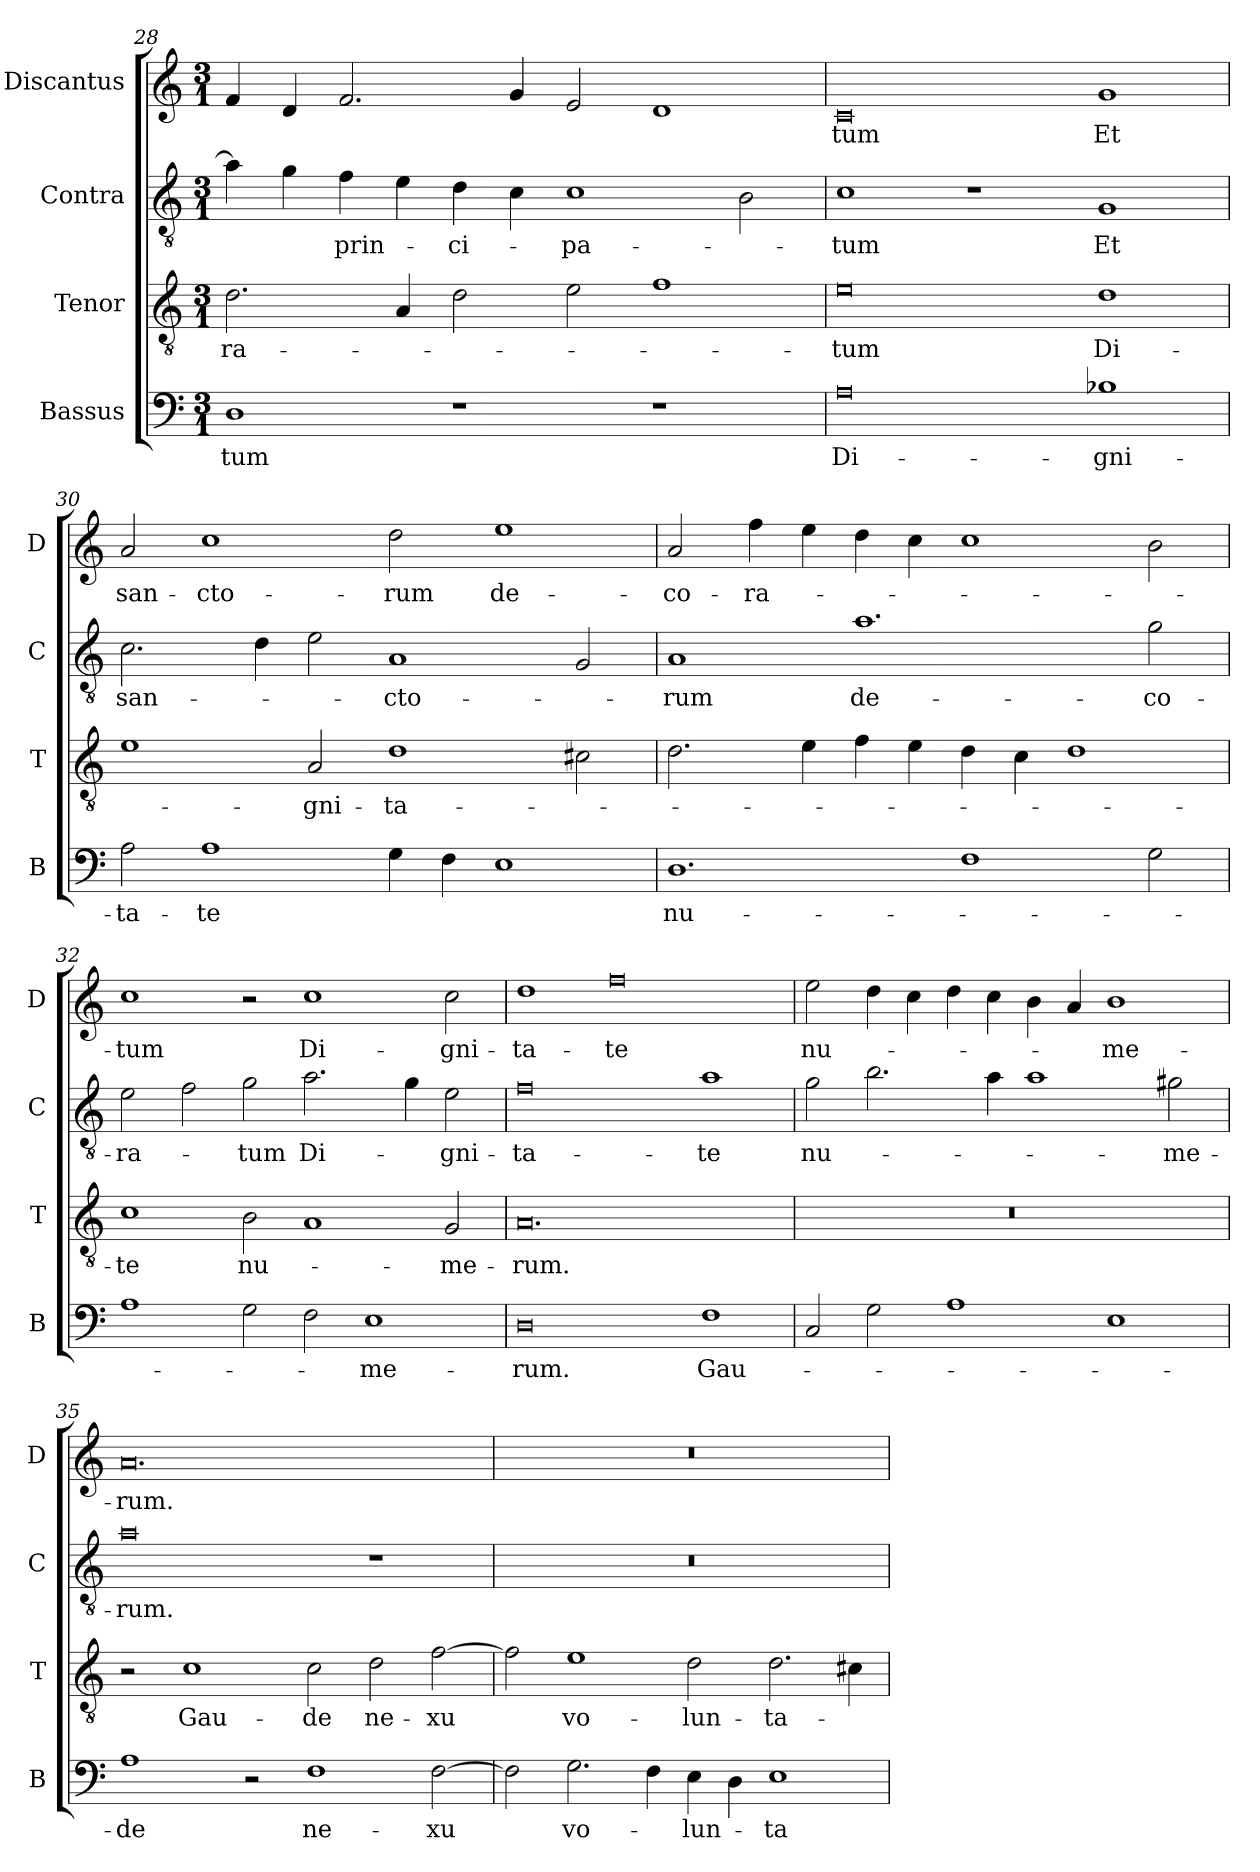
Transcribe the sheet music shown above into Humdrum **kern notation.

**kern	**text	**kern	**text	**kern	**text	**kern	**text
*part4	*part4	*part3	*part3	*part2	*part2	*part1	*part1
*staff4	*staff4	*staff3	*staff3	*staff2	*staff2	*staff1	*staff1
*I"Bassus	*	*I"Tenor	*	*I"Contra	*	*I"Discantus	*
*I'B	*	*I'T	*	*I'C	*	*I'D	*
*clefF4	*	*clefGv2	*	*clefGv2	*	*clefG2	*
*k[]	*	*k[]	*	*k[]	*	*k[]	*
*M3/1	*	*M3/1	*	*M3/1	*	*M3/1	*
=28	=28	=28	=28	=28	=28	=28	=28
1D	-tum	2.d\	-ra-	4a\]	.	4f/	.
.	.	.	.	4g\	.	4d/	.
.	.	.	.	4f\	prin-	2.f/	.
.	.	4A/	.	4e\	.	.	.
1r	.	2d\	.	4d\	-ci-	.	.
.	.	.	.	4c\	.	4g/	.
.	.	2e\	.	1c	-pa-	2e/	.
1r	.	1f	.	.	.	1d	.
.	.	.	.	2B\	.	.	.
=29	=29	=29	=29	=29	=29	=29	=29
0A	Di-	0e	-tum	1c	-tum	0c	-tum
.	.	.	.	1r	.	.	.
1B-X	-gni-	1d	Di-	1G	Et	1g	Et
=30	=30	=30	=30	=30	=30	=30	=30
2A\	-ta-	1e	.	2.c\	san-	2a/	san-
1A	-te	.	.	.	.	1cc	-cto-
.	.	.	.	4d\	.	.	.
.	.	2A/	-gni-	2e\	.	.	.
4G\	.	1d	-ta-	1A	-cto-	2dd\	-rum
4F\	.	.	.	.	.	.	.
1E	.	.	.	.	.	1ee	de-
.	.	2c#X\	.	2G/	.	.	.
=31	=31	=31	=31	=31	=31	=31	=31
1.D	nu-	2.d\	.	1A	-rum	2a/	-co-
.	.	.	.	.	.	4ff\	-ra-
.	.	4e\	.	.	.	4ee\	.
.	.	4f\	.	1.a	de-	4dd\	.
.	.	4e\	.	.	.	4cc\	.
1F	.	4d\	.	.	.	1cc	.
.	.	4c\	.	.	.	.	.
.	.	1d	.	.	.	.	.
2G\	.	.	.	2g\	-co-	2b\	.
=32	=32	=32	=32	=32	=32	=32	=32
1A	.	1c	-te	2e\	-ra-	1cc	-tum
.	.	.	.	2f\	.	.	.
2G\	.	2B\	nu-	2g\	-tum	2r	.
2F\	.	1A	.	2.a\	Di-	1cc	Di-
1E	-me-	.	.	.	.	.	.
.	.	.	.	4g\	.	.	.
.	.	2G/	-me-	2e\	-gni-	2cc\	-gni-
=33	=33	=33	=33	=33	=33	=33	=33
0D	-rum.	0.A	-rum.	0f	-ta-	1dd	-ta-
.	.	.	.	.	.	0ff	-te
1F	Gau-	.	.	1a	-te	.	.
=34	=34	=34	=34	=34	=34	=34	=34
2C/	.	0.r	.	2g\	nu-	2ee\	nu-
2G\	.	.	.	2.b\	.	4dd\	.
.	.	.	.	.	.	4cc\	.
1A	.	.	.	.	.	4dd\	.
.	.	.	.	4a\	.	4cc\	.
.	.	.	.	1a	.	4b\	.
.	.	.	.	.	.	4a/	.
1E	.	.	.	.	.	1b	-me-
.	.	.	.	2g#X\	-me-	.	.
=35	=35	=35	=35	=35	=35	=35	=35
1A	-de	2r	.	0a	-rum.	0.a	-rum.
.	.	1c	Gau-	.	.	.	.
2r	.	.	.	.	.	.	.
1F	ne-	2c\	-de	.	.	.	.
.	.	2d\	ne-	1r	.	.	.
[2F\	-xu	[2f\	-xu	.	.	.	.
=36	=36	=36	=36	=36	=36	=36	=36
2F\]	.	2f\]	.	0.r	.	0.r	.
2.G\	vo-	1e	vo-	.	.	.	.
4F\	.	.	.	.	.	.	.
4E\	-lun-	2d\	-lun-	.	.	.	.
4D\	.	.	.	.	.	.	.
1E	-ta-	2.d\	-ta-	.	.	.	.
.	.	4c#X\	.	.	.	.	.
=	=	=	=	=	=	=	=
*-	*-	*-	*-	*-	*-	*-	*-
